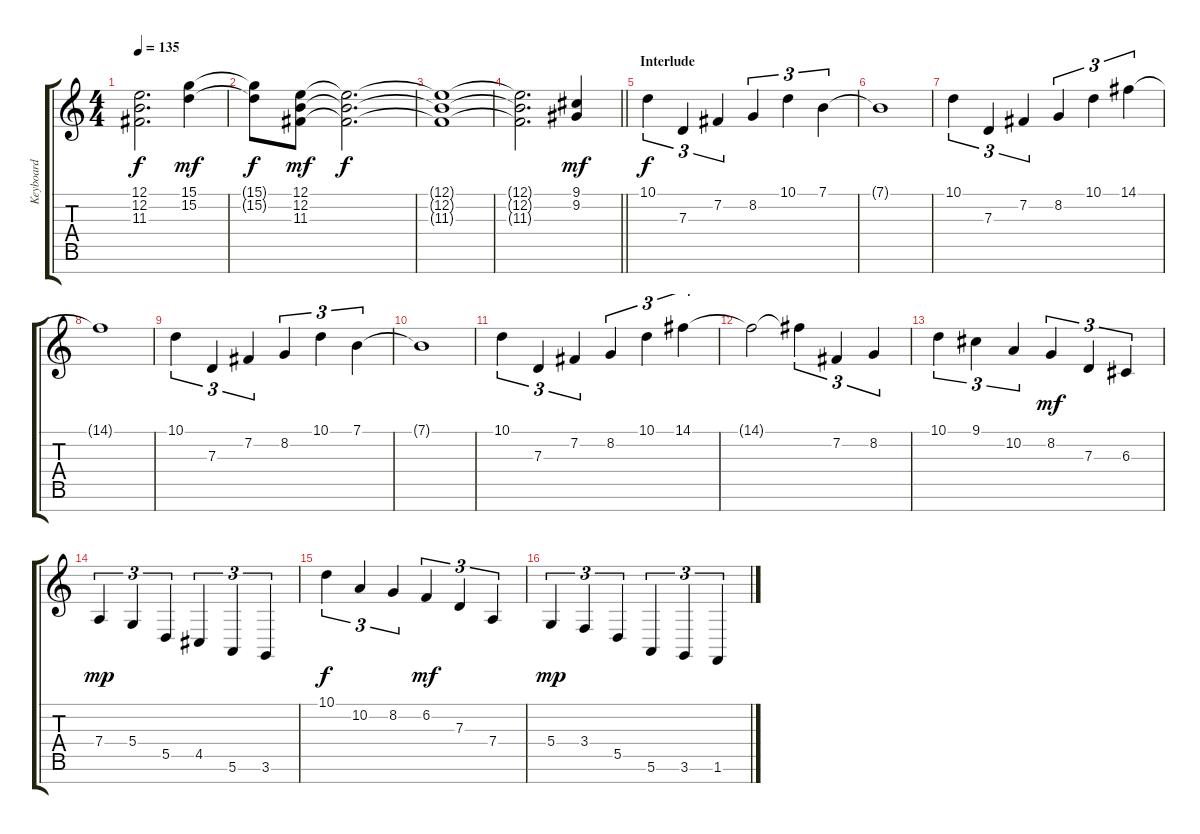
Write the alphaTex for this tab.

\track ("Keyboard" "Keyboard") {instrument stringensemble1}
\staff {score tabs}
\tuning (E4 B3 G3 D3 A2 E2 B1) {hide}
\ts (4 4)
\tempo 135
\clef g2
\ks c
(12.1{t} 12.2{t} 11.3{t}).2{d dy f} (15.1 15.2).4{dy mf} |
(15.1{t} 15.2{t}).8{dy f} (12.1 12.2 11.3).8{dy mf} (12.1{t} 12.2{t} 11.3{t}).2{d dy f} |
(12.1{t} 12.2{t} 11.3{t}).1 |
\barLineRight lightlight
(12.1{t} 12.2{t} 11.3{t}).2{d} (9.1 9.2).4{dy mf} |
\section ("" "Interlude")
10.1.4{tu (3 2) dy f instrument electricgrandpiano} 7.3.4{tu (3 2)} 7.2.4{tu (3 2)} 8.2.4{tu (3 2)} 10.1.4{tu (3 2)} 7.1.4{tu (3 2)} |
7.1{t}.1 |
10.1.4{tu (3 2)} 7.3.4{tu (3 2)} 7.2.4{tu (3 2)} 8.2.4{tu (3 2)} 10.1.4{tu (3 2)} 14.1.4{tu (3 2)} |
14.1{t}.1 |
10.1.4{tu (3 2)} 7.3.4{tu (3 2)} 7.2.4{tu (3 2)} 8.2.4{tu (3 2)} 10.1.4{tu (3 2)} 7.1.4{tu (3 2)} |
7.1{t}.1 |
10.1.4{tu (3 2)} 7.3.4{tu (3 2)} 7.2.4{tu (3 2)} 8.2.4{tu (3 2)} 10.1.4{tu (3 2)} 14.1.4{tu (3 2)} |
14.1{t}.2 14.1{t}.4{tu (3 2)} 7.2.4{tu (3 2)} 8.2.4{tu (3 2)} |
10.1.4{tu (3 2)} 9.1.4{tu (3 2)} 10.2.4{tu (3 2)} 8.2.4{tu (3 2) dy mf} 7.3.4{tu (3 2)} 6.3.4{tu (3 2)} |
7.4.4{tu (3 2) dy mp} 5.4.4{tu (3 2)} 5.5.4{tu (3 2)} 4.5.4{tu (3 2)} 5.6.4{tu (3 2)} 3.6.4{tu (3 2)} |
10.1.4{tu (3 2) dy f} 10.2.4{tu (3 2)} 8.2.4{tu (3 2)} 6.2.4{tu (3 2) dy mf} 7.3.4{tu (3 2)} 7.4.4{tu (3 2)} |
5.4.4{tu (3 2) dy mp} 3.4.4{tu (3 2)} 5.5.4{tu (3 2)} 5.6.4{tu (3 2)} 3.6.4{tu (3 2)} 1.6.4{tu (3 2)}
